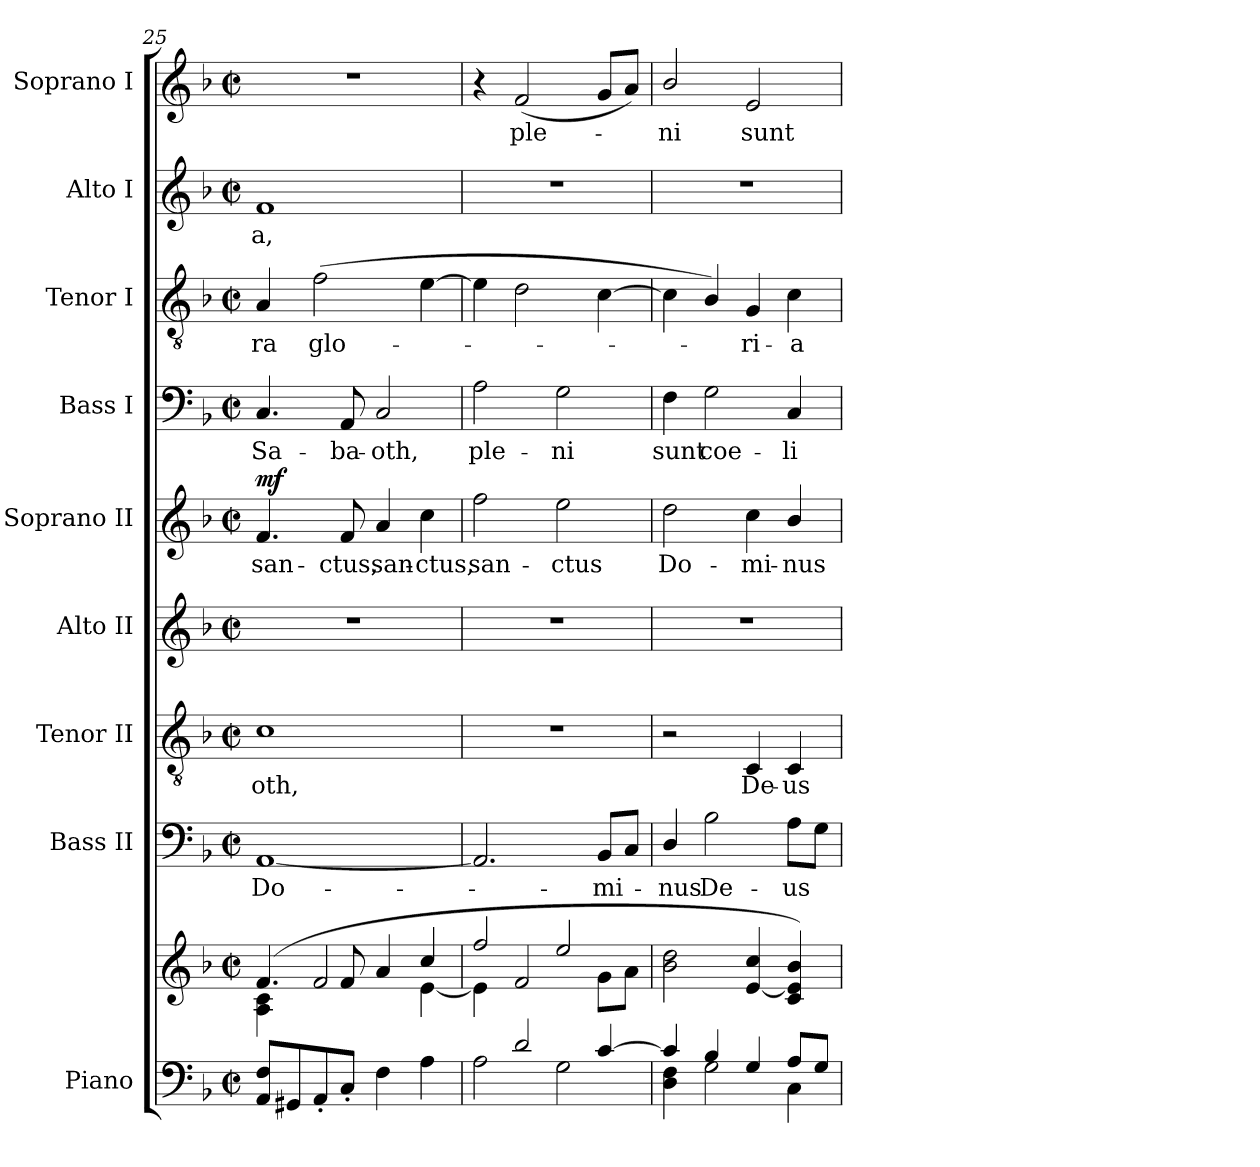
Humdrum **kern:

**kern	**kern	**kern	**text	**kern	**text	**kern	**kern	**text	**dynam	**kern	**text	**kern	**text	**kern	**text	**kern	**text
*part9	*part9	*part8	*part8	*part7	*part7	*part6	*part5	*part5	*part5	*part4	*part4	*part3	*part3	*part2	*part2	*part1	*part1
*staff10	*staff9	*staff8	*staff8	*staff7	*staff7	*staff6	*staff5	*staff5	*staff5	*staff4	*staff4	*staff3	*staff3	*staff2	*staff2	*staff1	*staff1
*I"Piano	*	*I"Bass II	*	*I"Tenor II	*	*I"Alto II	*I"Soprano II	*	*	*I"Bass I	*	*I"Tenor I	*	*I"Alto I	*	*I"Soprano I	*
*I'Pno.	*	*I'B.	*	*I'T.	*	*I'A.	*I'S.	*	*	*I'B.	*	*I'T.	*	*I'A.	*	*I'S.	*
*clefF4	*clefG2	*clefF4	*	*clefGv2	*	*clefG2	*clefG2	*	*	*clefF4	*	*clefGv2	*	*clefG2	*	*clefG2	*
*	*	*	*	*ITrd7c12	*	*	*	*	*	*	*	*ITrd7c12	*	*	*	*	*
*k[b-]	*k[b-]	*k[b-]	*	*k[b-]	*	*k[b-]	*k[b-]	*	*	*k[b-]	*	*k[b-]	*	*k[b-]	*	*k[b-]	*
*F:	*F:	*F:	*	*F:	*	*F:	*F:	*	*	*F:	*	*F:	*	*F:	*	*F:	*
*M2/2	*M2/2	*M2/2	*	*M2/2	*	*M2/2	*M2/2	*	*	*M2/2	*	*M2/2	*	*M2/2	*	*M2/2	*
*met(c|)	*met(c|)	*met(c|)	*	*met(c|)	*	*met(c|)	*met(c|)	*	*	*met(c|)	*	*met(c|)	*	*met(c|)	*	*met(c|)	*
=25	=25	=25	=25	=25	=25	=25	=25	=25	=25	=25	=25	=25	=25	=25	=25	=25	=25
*	*^	*	*	*	*	*	*	*	*	*	*	*	*	*	*	*	*
!	!	!	!	!LO:LY:b:color=#000000	!	!	!	!	!	!	!	!	!	!	!	!	!	!
!	!	!	!	!	!	!LO:LY:b:color=#000000	!	!	!	!	!	!	!	!	!	!	!	!
!	!	!	!	!	!	!	!	!	!LO:LY:b:color=#000000	!	!	!	!	!	!	!	!	!
!	!	!	!	!	!	!	!	!	!	!	!	!LO:LY:b:color=#000000	!	!	!	!	!	!
!	!	!	!	!	!	!	!	!	!	!	!	!	!	!LO:LY:b:color=#000000	!	!	!	!
!	!	!	!	!	!	!	!	!	!	!	!	!	!	!	!	!LO:LY:b:color=#000000	!	!
8AAi/ 8FiL	(4.fi/	4Ai\ 4ci	[1AAi	Do-	1Ci	-oth,	1r	4.fi/	san-	mf	4.Ci/	Sa-	4AAi/	-ra	1fi	-a,	1r	.
8GG#Xi/	.	.	.	.	.	.	.	.	.	.	.	.	.	.	.	.	.	.
!	!	!	!	!	!	!	!	!	!	!	!	!	!	!LO:LY:b:color=#000000	!	!	!	!
8AA'i/	.	2fi/	.	.	.	.	.	.	.	.	.	.	(2Fi\	glo-	.	.	.	.
!	!	!	!	!	!	!	!	!	!LO:LY:b:color=#000000	!	!	!	!	!	!	!	!	!
!	!	!	!	!	!	!	!	!	!	!	!	!LO:LY:b:color=#000000	!	!	!	!	!	!
8C'i/J	8fi/	.	.	.	.	.	.	8fi/	-ctus,	.	8AAi/	-ba-	.	.	.	.	.	.
!	!	!	!	!	!	!	!	!	!LO:LY:b:color=#000000	!	!	!	!	!	!	!	!	!
!	!	!	!	!	!	!	!	!	!	!	!	!LO:LY:b:color=#000000	!	!	!	!	!	!
4Fi\	4ai/	.	.	.	.	.	.	4ai/	san-	.	2Ci/	-oth,	.	.	.	.	.	.
!	!	!	!	!	!	!	!	!	!LO:LY:b:color=#000000	!	!	!	!	!	!	!	!	!
4Ai\	4cci/	[4ei\	.	.	.	.	.	4cci\	-ctus,	.	.	.	[4Ei\	.	.	.	.	.
!!LO:PB:g=z
=26	=26	=26	=26	=26	=26	=26	=26	=26	=26	=26	=26	=26	=26	=26	=26	=26	=26	=26
*^	*	*	*	*	*	*	*	*	*	*	*	*	*	*	*	*	*	*
!	!	!	!	!	!	!	!	!	!	!LO:LY:b:color=#000000	!	!	!	!	!	!	!	!	!
!	!	!	!	!	!	!	!	!	!	!	!	!	!LO:LY:b:color=#000000	!	!	!	!	!	!
4ryy	2Ai\	2ffi/	4ei\]	2.AAi/]	.	1r	.	1r	2ffi\	san-	.	2Ai\	ple-	4Ei\]	.	1r	.	4r	.
!	!	!	!	!	!	!	!	!	!	!	!	!	!	!	!	!	!	!	!LO:LY:b:color=#000000
2di/	.	.	2fi/	.	.	.	.	.	.	.	.	.	.	2Di\	.	.	.	(2fi/	ple-
!	!	!	!	!	!	!	!	!	!	!LO:LY:b:color=#000000	!	!	!	!	!	!	!	!	!
!	!	!	!	!	!	!	!	!	!	!	!	!	!LO:LY:b:color=#000000	!	!	!	!	!	!
.	2Gi\	2eei/	.	.	.	.	.	.	2eei\	-ctus	.	2Gi\	-ni	.	.	.	.	.	.
!	!	!	!	!	!LO:LY:b:color=#000000	!	!	!	!	!	!	!	!	!	!	!	!	!	!
[4ci/	.	.	8gi\L	8BB-i/L	-mi-	.	.	.	.	.	.	.	.	[4Ci\	.	.	.	8gi/L	.
.	.	.	8ai\J	8Ci/J	.	.	.	.	.	.	.	.	.	.	.	.	.	8ai/J)	.
*	*	*v	*v	*	*	*	*	*	*	*	*	*	*	*	*	*	*	*	*
=27	=27	=27	=27	=27	=27	=27	=27	=27	=27	=27	=27	=27	=27	=27	=27	=27	=27	=27
*	*	*^	*	*	*	*	*	*	*	*	*	*	*	*	*	*	*	*
!	!	!	!	!	!LO:LY:b:color=#000000	!	!	!	!	!	!	!	!	!	!	!	!	!	!
*	*	*v	*v	*	*	*	*	*	*	*	*	*	*	*	*	*	*	*	*
*	*	*^	*	*	*	*	*	*	*	*	*	*	*	*	*	*	*	*
!	!	!	!	!	!	!	!	!	!	!LO:LY:b:color=#000000	!	!	!	!	!	!	!	!	!
*	*	*v	*v	*	*	*	*	*	*	*	*	*	*	*	*	*	*	*	*
*	*	*^	*	*	*	*	*	*	*	*	*	*	*	*	*	*	*	*
!	!	!	!	!	!	!	!	!	!	!	!	!	!LO:LY:b:color=#000000	!	!	!	!	!	!
*	*	*v	*v	*	*	*	*	*	*	*	*	*	*	*	*	*	*	*	*
*	*	*^	*	*	*	*	*	*	*	*	*	*	*	*	*	*	*	*
!	!	!	!	!	!	!	!	!	!	!	!	!	!	!	!	!	!	!	!LO:LY:b:color=#000000
*	*	*v	*v	*	*	*	*	*	*	*	*	*	*	*	*	*	*	*	*
4ci/]	4Di\ 4Fi	2b-i\ 2ddi	4Di/	-nus	2r	.	1r	2ddi\	Do-	.	4Fi\	sunt	4Ci\]	.	1r	.	2b-i/	-ni
!	!	!	!	!LO:LY:b:color=#000000	!	!	!	!	!	!	!	!	!	!	!	!	!	!
!	!	!	!	!	!	!	!	!	!	!	!	!LO:LY:b:color=#000000	!	!	!	!	!	!
4B-i/	2Gi\	.	2B-i\	De-	.	.	.	.	.	.	2Gi\	coe-	4BB-i/)	.	.	.	.	.
!	!	!	!	!	!	!LO:LY:b:color=#000000	!	!	!	!	!	!	!	!	!	!	!	!
!	!	!	!	!	!	!	!	!	!LO:LY:b:color=#000000	!	!	!	!	!	!	!	!	!
!	!	!	!	!	!	!	!	!	!	!	!	!	!	!LO:LY:b:color=#000000	!	!	!	!
!	!	!	!	!	!	!	!	!	!	!	!	!	!	!	!	!	!	!LO:LY:b:color=#000000
4Gi/	.	[4ei/ 4cci	.	.	4CCi/	De-	.	4cci\	-mi-	.	.	.	4GGi/	-ri-	.	.	2ei/	sunt
!	!	!	!	!LO:LY:b:color=#000000	!	!	!	!	!	!	!	!	!	!	!	!	!	!
!	!	!	!	!	!	!LO:LY:b:color=#000000	!	!	!	!	!	!	!	!	!	!	!	!
!	!	!	!	!	!	!	!	!	!LO:LY:b:color=#000000	!	!	!	!	!	!	!	!	!
!	!	!	!	!	!	!	!	!	!	!	!	!LO:LY:b:color=#000000	!	!	!	!	!	!
!	!	!	!	!	!	!	!	!	!	!	!	!	!	!LO:LY:b:color=#000000	!	!	!	!
8Ai/L	4Ci\	4ci/ 4ei] 4b-i)	8Ai\L	-us	4CCi/	-us	.	4b-i/	-nus	.	4Ci/	-li	4Ci\	-a	.	.	.	.
8Gi/J	.	.	8Gi\J	.	.	.	.	.	.	.	.	.	.	.	.	.	.	.
*v	*v	*	*	*	*	*	*	*	*	*	*	*	*	*	*	*	*	*
=	=	=	=	=	=	=	=	=	=	=	=	=	=	=	=	=	=
*-	*-	*-	*-	*-	*-	*-	*-	*-	*-	*-	*-	*-	*-	*-	*-	*-	*-
